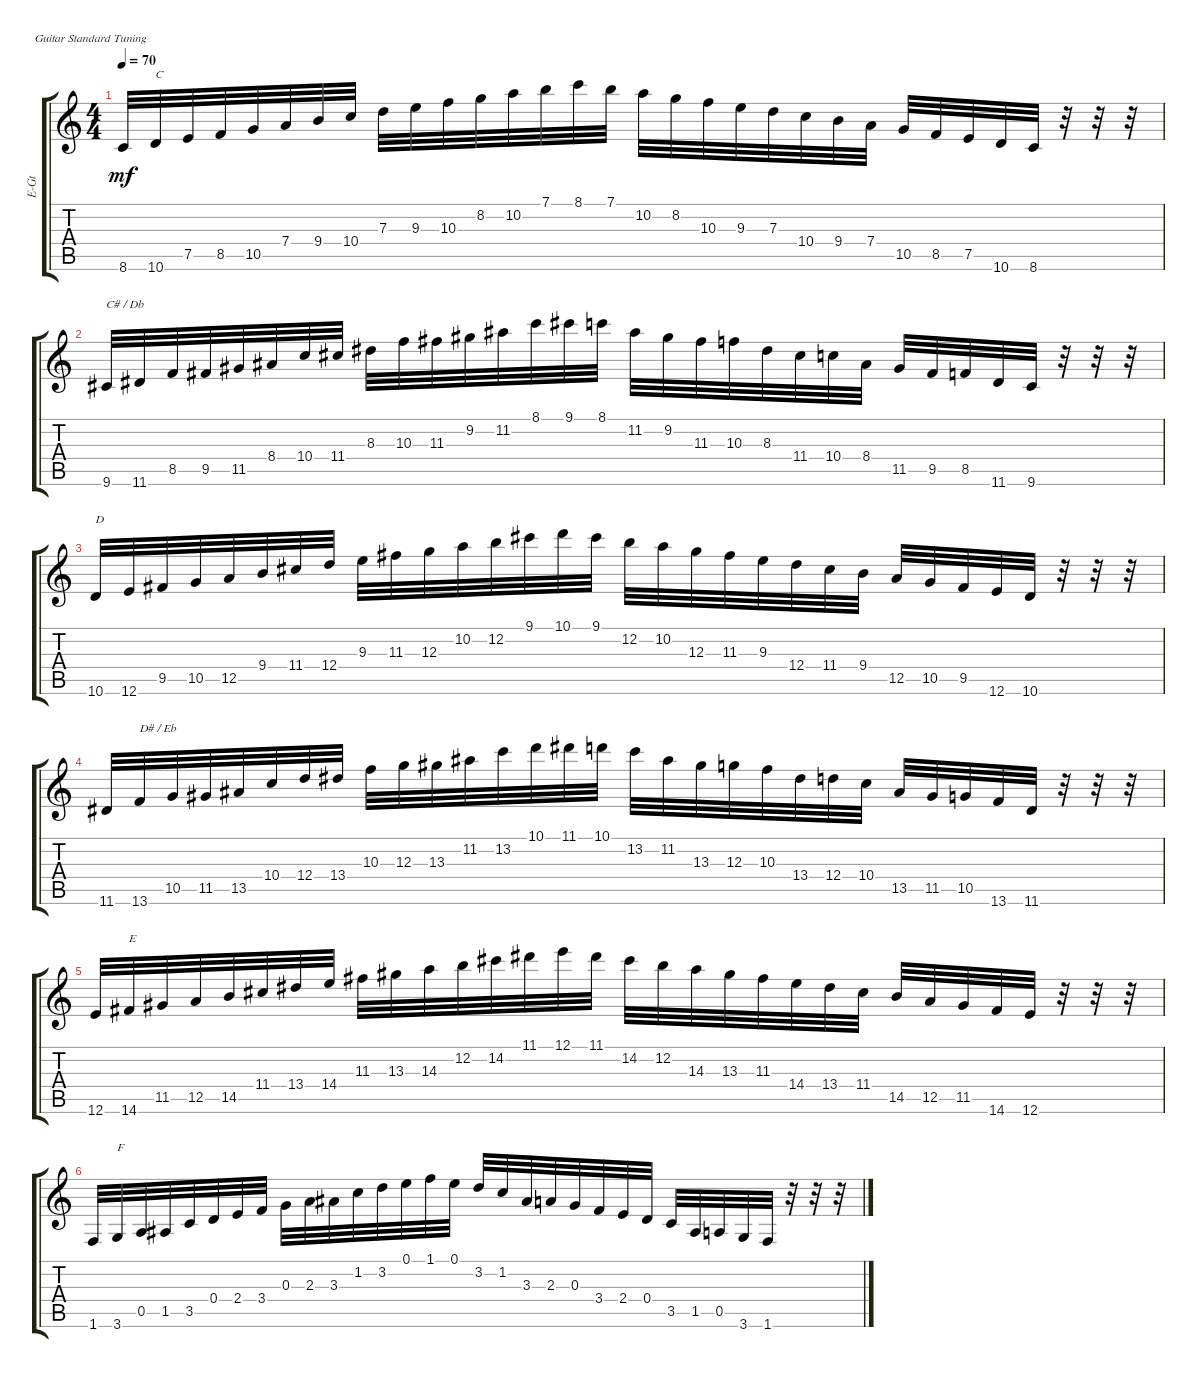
\defaultSystemsLayout 4
\bracketExtendMode groupsimilarinstruments
\otherSystemsTrackNameOrientation horizontal
\track ("Electric Guitar" "E-Gt") {instrument overdrivenguitar}
\staff {score tabs}
\tuning (E4 B3 G3 D3 A2 E2)
\ts (4 4)
\tempo 70
\clef g2
\ks c
8.6.32{dy mf instrument overdrivenguitar beam Up} 10.6.32{txt "C" beam Up} 7.5.32{beam Up} 8.5.32{beam Up} 10.5.32{beam Up} 7.4.32{beam Up} 9.4.32{beam Up} 10.4.32{beam Up} 7.3.32{beam Down} 9.3.32{beam Down} 10.3.32{beam Down} 8.2.32{beam Down} 10.2.32{beam Down} 7.1.32{beam Down} 8.1.32{beam Down} 7.1.32{beam Down} 10.2.32{beam Down} 8.2.32{beam Down} 10.3.32{beam Down} 9.3.32{beam Down} 7.3.32{beam Down} 10.4.32{beam Down} 9.4.32{beam Down} 7.4.32{beam Down} 10.5.32{beam Up} 8.5.32{beam Up} 7.5.32{beam Up} 10.6.32{beam Up} 8.6.32{beam Up} r.32{beam Up} r.32{beam Up} r.32{beam Up} |
9.6{acc #}.32{txt "C# / Db" beam Up} 11.6{acc #}.32{beam Up} 8.5.32{beam Up} 9.5{acc #}.32{beam Up} 11.5{acc #}.32{beam Up} 8.4{acc #}.32{beam Up} 10.4.32{beam Up} 11.4{acc #}.32{beam Up} 8.3{acc #}.32{beam Down} 10.3.32{beam Down} 11.3{acc #}.32{beam Down} 9.2{acc #}.32{beam Down} 11.2{acc #}.32{beam Down} 8.1.32{beam Down} 9.1{acc #}.32{beam Down} 8.1.32{beam Down} 11.2{acc #}.32{beam Down} 9.2{acc #}.32{beam Down} 11.3{acc #}.32{beam Down} 10.3.32{beam Down} 8.3{acc #}.32{beam Down} 11.4{acc #}.32{beam Down} 10.4.32{beam Down} 8.4{acc #}.32{beam Down} 11.5{acc #}.32{beam Up} 9.5{acc #}.32{beam Up} 8.5.32{beam Up} 11.6{acc #}.32{beam Up} 9.6{acc #}.32{beam Up} r.32{beam Down} r.32{beam Down} r.32{beam Down} |
10.6.32{txt "D" beam Up} 12.6.32{beam Up} 9.5{acc #}.32{beam Up} 10.5.32{beam Up} 12.5.32{beam Up} 9.4.32{beam Up} 11.4{acc #}.32{beam Up} 12.4.32{beam Up} 9.3.32{beam Down} 11.3{acc #}.32{beam Down} 12.3.32{beam Down} 10.2.32{beam Down} 12.2.32{beam Down} 9.1{acc #}.32{beam Down} 10.1.32{beam Down} 9.1{acc #}.32{beam Down} 12.2.32{beam Down} 10.2.32{beam Down} 12.3.32{beam Down} 11.3{acc #}.32{beam Down} 9.3.32{beam Down} 12.4.32{beam Down} 11.4{acc #}.32{beam Down} 9.4.32{beam Down} 12.5.32{beam Up} 10.5.32{beam Up} 9.5{acc #}.32{beam Up} 12.6.32{beam Up} 10.6.32{beam Up} r.32{beam Down} r.32{beam Down} r.32{beam Down} |
11.6{acc #}.32{beam Up} 13.6.32{txt "D# / Eb" beam Up} 10.5.32{beam Up} 11.5{acc #}.32{beam Up} 13.5{acc #}.32{beam Up} 10.4.32{beam Up} 12.4.32{beam Up} 13.4{acc #}.32{beam Up} 10.3.32{beam Down} 12.3.32{beam Down} 13.3{acc #}.32{beam Down} 11.2{acc #}.32{beam Down} 13.2.32{beam Down} 10.1.32{beam Down} 11.1{acc #}.32{beam Down} 10.1.32{beam Down} 13.2.32{beam Down} 11.2{acc #}.32{beam Down} 13.3{acc #}.32{beam Down} 12.3.32{beam Down} 10.3.32{beam Down} 13.4{acc #}.32{beam Down} 12.4.32{beam Down} 10.4.32{beam Down} 13.5{acc #}.32{beam Up} 11.5{acc #}.32{beam Up} 10.5.32{beam Up} 13.6.32{beam Up} 11.6{acc #}.32{beam Up} r.32{beam Down} r.32{beam Down} r.32{beam Down} |
12.6.32{beam Up} 14.6{acc #}.32{txt "E" beam Up} 11.5{acc #}.32{beam Up} 12.5.32{beam Up} 14.5.32{beam Up} 11.4{acc #}.32{beam Up} 13.4{acc #}.32{beam Up} 14.4.32{beam Up} 11.3{acc #}.32{beam Down} 13.3{acc #}.32{beam Down} 14.3.32{beam Down} 12.2.32{beam Down} 14.2{acc #}.32{beam Down} 11.1{acc #}.32{beam Down} 12.1.32{beam Down} 11.1{acc #}.32{beam Down} 14.2{acc #}.32{beam Down} 12.2.32{beam Down} 14.3.32{beam Down} 13.3{acc #}.32{beam Down} 11.3{acc #}.32{beam Down} 14.4.32{beam Down} 13.4{acc #}.32{beam Down} 11.4{acc #}.32{beam Down} 14.5.32{beam Up} 12.5.32{beam Up} 11.5{acc #}.32{beam Up} 14.6{acc #}.32{beam Up} 12.6.32{beam Up} r.32{beam Down} r.32{beam Down} r.32{beam Down} |
1.6.32{beam Up} 3.6.32{txt "F" beam Up} 0.5.32{beam Up} 1.5{acc #}.32{beam Up} 3.5.32{beam Up} 0.4.32{beam Up} 2.4.32{beam Up} 3.4.32{beam Up} 0.3.32{beam Down} 2.3.32{beam Down} 3.3{acc #}.32{beam Down} 1.2.32{beam Down} 3.2.32{beam Down} 0.1.32{beam Down} 1.1.32{beam Down} 0.1.32{beam Down} 3.2.32{beam Up} 1.2.32{beam Up} 3.3{acc #}.32{beam Up} 2.3.32{beam Up} 0.3.32{beam Up} 3.4.32{beam Up} 2.4.32{beam Up} 0.4.32{beam Up} 3.5.32{beam Up} 1.5{acc #}.32{beam Up} 0.5.32{beam Up} 3.6.32{beam Up} 1.6.32{beam Up} r.32{beam Down} r.32{beam Down} r.32{beam Down}
